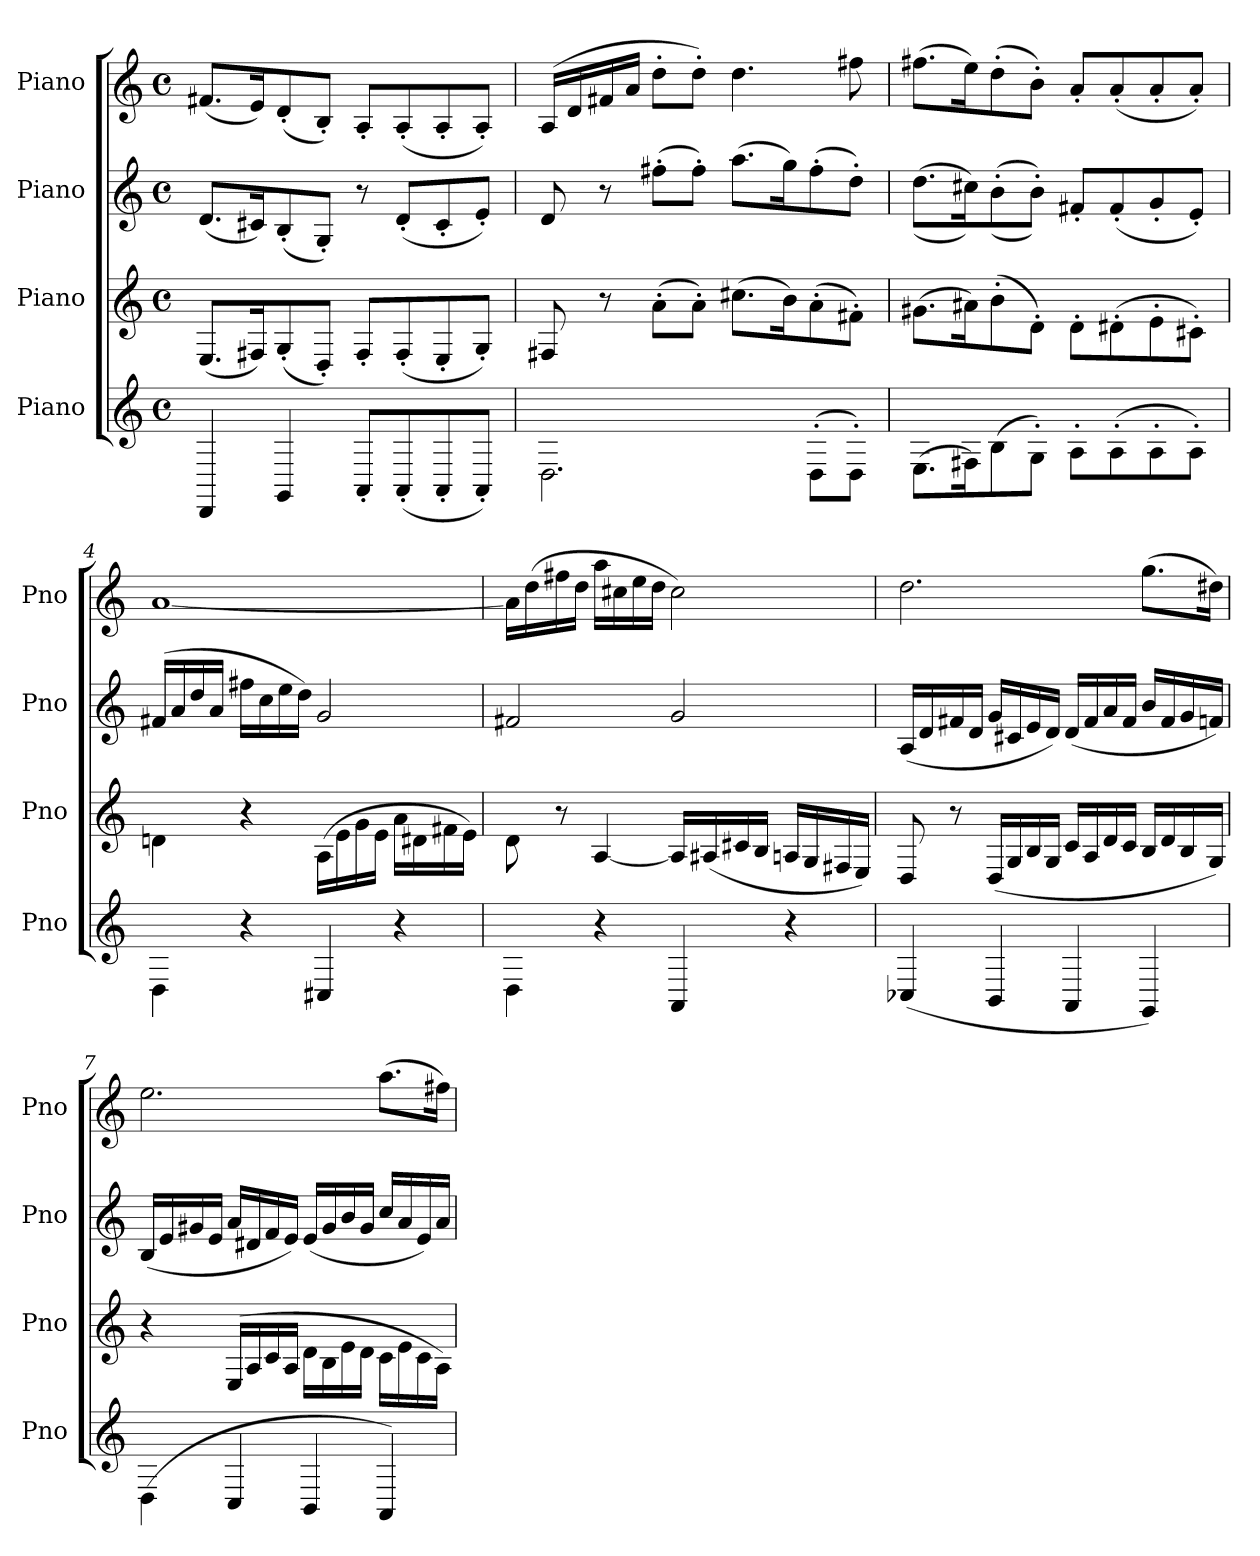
**kern	**kern	**kern	**kern
*part4	*part3	*part2	*part1
*staff4	*staff3	*staff2	*staff1
*I"Piano	*I"Piano	*I"Piano	*I"Piano
*I'Pno	*I'Pno	*I'Pno	*I'Pno
*clefG2	*clefG2	*clefG2	*clefG2
*k[]	*k[]	*k[]	*k[]
*M4/4	*M4/4	*M4/4	*M4/4
*met(c)	*met(c)	*met(c)	*met(c)
*MM120	*MM120	*MM120	*MM120
=1	=1	=1	=1
4DD/	(8.E/L	(8.d/L	(8.f#X/L
.	16F#X/K)	16c#X/K)	16e/K)
4GG/	(8G'/	(8B'/	(8d'/
.	8D'/J)	8G'/J)	8B'/J)
8AA'/L	8F#'/L	8r	8A'/L
(8AA'/	(8F#'/	(8d'/L	(8A'/
8AA'/	8E'/	8c#'/	8A'/
8AA'/J)	8G'/J)	8e'/J)	8A'/J)
=2	=2	=2	=2
2.D\	8F#X/	8d/	(16A/LL
.	.	.	16d/
.	8r	8r	16f#X/
.	.	.	16a/JJ
.	(8a'\L	(8ff#X'\L	8dd'\L
.	8a'\J)	8ff#'\J)	8dd'\J)
.	(8.cc#X\L	(8.aa\L	4.dd\
.	16b\K)	16gg\K)	.
(8D'\L	(8a'\	(8ff#'\	.
8D'\J)	8f#X'\J)	8dd'\J)	8ff#X\
=3	=3	=3	=3
(8.E\L	(8.g#X\L	((8.dd\L	(8.ff#X\L
16F#X\K)	16a#X\K)	16cc#X\K))	16ee\K)
(8B\	(8b'\	((8b'\	(8dd'\
8G'\J)	8d'\J)	8b'\J))	8b'\J)
8A'\L	8d'\L	8f#X'/L	8a'/L
(8A'\	(8d#X'\	(8f#'/	(8a'/
8A'\	8e'\	8g'/	8a'/
8A'\J)	8c#X'\J)	8e'/J)	8a'/J)
=4	=4	=4	=4
4D\	4dn\	(16f#X/LL	[1a
.	.	16a/	.
.	.	16dd/	.
.	.	16a/JJ	.
4r	4r	16ff#X\LL	.
.	.	16cc\	.
.	.	16ee\	.
.	.	16dd\JJ)	.
4C#X/	(16A\LL	2g/	.
.	16e\	.	.
.	16g\	.	.
.	16e\JJ	.	.
4r	16a\LL	.	.
.	16d#X\	.	.
.	16f#X\	.	.
.	16e\JJ)	.	.
!!LO:LB:g=z
=5	=5	=5	=5
4D\	8d\	2f#X/	16a\LL]
.	.	.	(16dd\
.	8r	.	16ff#X\
.	.	.	16dd\JJ
4r	[4A/	.	16aa\LL
.	.	.	16cc#X\
.	.	.	16ee\
.	.	.	16dd\JJ
4AA/	16A/LL]	2g/	2cc#\)
.	(16A#X/	.	.
.	16c#X/	.	.
.	16B/JJ	.	.
4r	16An/LL	.	.
.	16G/	.	.
.	16F#X/	.	.
.	16E/JJ)	.	.
=6	=6	=6	=6
(4C-X/	8D/	(16A/LL	2.dd\
.	.	16d/	.
.	8r	16f#X/	.
.	.	16d/JJ	.
4BB/	(16D/LL	16g/LL	.
.	16G/	16c#X/	.
.	16B/	16e/	.
.	16G/JJ	16d/JJ)	.
4AA/	16c/LL	(16d/LL	.
.	16A/	16f#/	.
.	16d/	16a/	.
.	16c/JJ	16f#/JJ	.
4GG/)	16B/LL	16b/LL	(8.gg\L
.	16d/	16f#/	.
.	16B/	16g/	.
.	16G/JJ)	16fn/JJ)	16dd#X\Jk)
!!LO:LB:g=z
=7	=7	=7	=7
(4D\	4r	(16B/LL	2.ee\
.	.	16e/	.
.	.	16g#X/	.
.	.	16e/JJ	.
4C/	(16E/LL	16a/LL	.
.	16A/	16d#X/	.
.	16c/	16f/	.
.	16A/JJ	16e/JJ)	.
4BB/	16d\LL	(16e/LL	.
.	16B\	16g#/	.
.	16e\	16b/	.
.	16d\JJ	16g#/JJ	.
4AA/)	16c\LL	16cc/LL	(8.aa\L
.	16e\	16a/	.
.	16c\	16e/)	.
.	16A\JJ)	16a/JJ	16ff#X\Jk)
=	=	=	=
*-	*-	*-	*-
